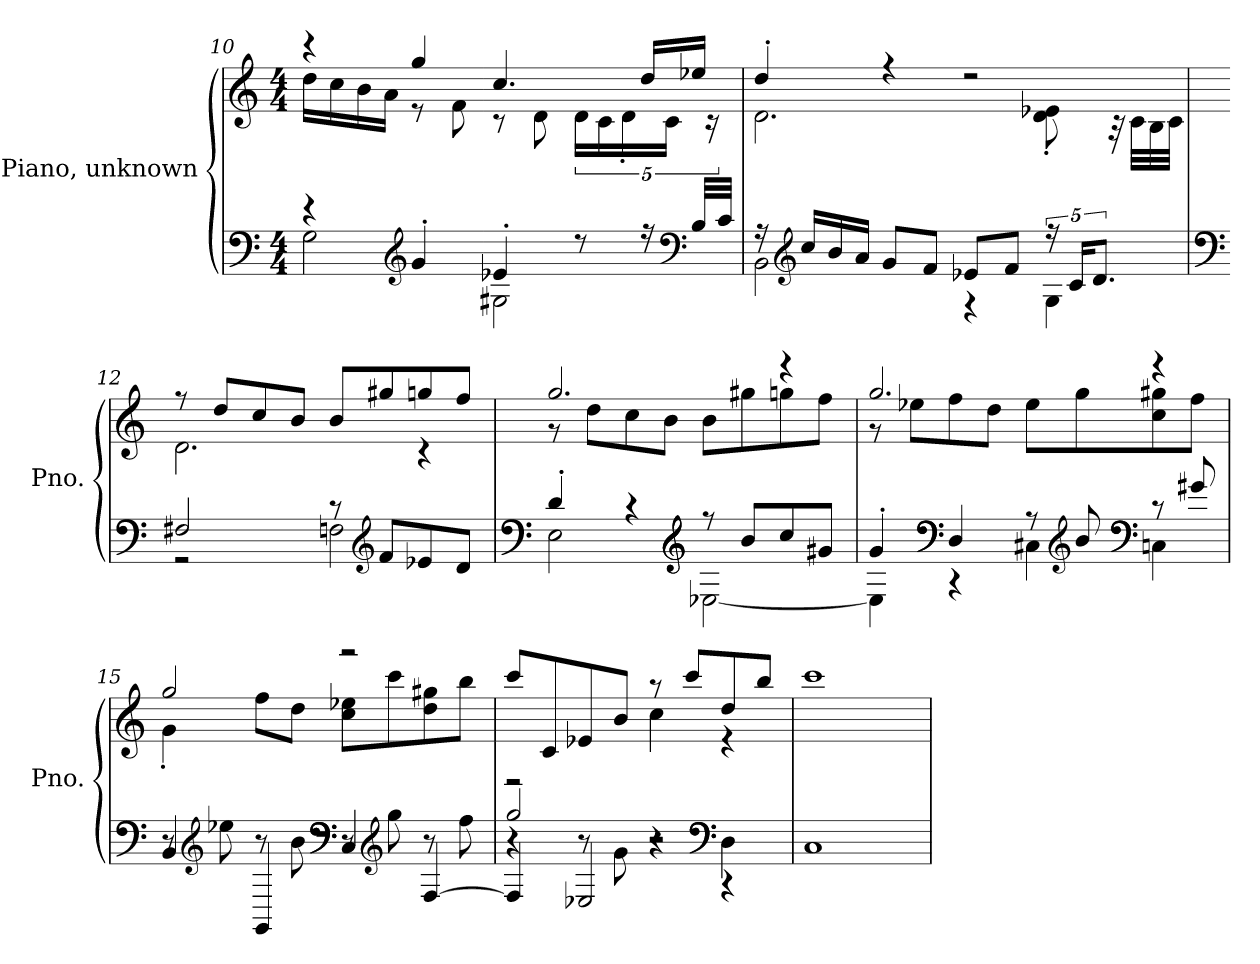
**kern	**kern
*part1	*part1
*staff2	*staff1
*I"Piano, unknown	*
*I'Pno.	*
*clefF4	*clefG2
*k[]	*k[]
*M4/4	*M4/4
=10	=10
*^	*^
4r	2G\	4r	16dd\LL
.	.	.	16cc\
.	.	.	16b\
.	.	.	16a\JJ
*clefG2	*	*	*
4g'/	.	4gg/	8r
.	.	.	8f\
4e-X'/	2G#X\	4.cc/	8r
.	.	.	8d\
8r	.	.	20d\LL
.	.	.	20c\
.	.	.	20d'\
16r	.	16dd/LL	.
.	.	.	20c\JJ
*clefF4	*	*	*
32B/LLL	.	16ee-X/JJ	.
.	.	.	20r
32c/JJJ	.	.	.
!!LO:LB:g=z	!!
=11	=11	=11	=11
16r	2BB\	4dd'/	2.d\
*clefG2	*	*	*
16cc/LL	.	.	.
16b/	.	.	.
16a/JJ	.	.	.
8g/L	.	4r	.
8f/J	.	.	.
8e-X/L	4r	2r	.
8f/J	.	.	.
20r	4G\	.	8d\' 8e-X\'
20c/KL	.	.	.
10.d/J	.	.	.
.	.	.	32r
.	.	.	32c\LLL
.	.	.	32B\
.	.	.	32c\JJJ
=12	=12	=12	=12
*clefF4	*	*	*
2F#X/	2r	8r	2.d\
.	.	8dd/L	.
.	.	8cc/	.
.	.	8b/J	.
8r	2Fn\	8b/L	.
*clefG2	*	*	*
8f/L	.	8gg#X/	.
8e-X/	.	8ggn/	4r
8d/J	.	8ff/J	.
=13	=13	=13	=13
*clefF4	*	*	*
4d'/	2E\	2.gg/	8r
.	.	.	8dd\L
4r	.	.	8cc\
.	.	.	8b\J
*clefG2	*	*	*
8r	[2E-X\	.	8b\L
8b/L	.	.	8gg#X\
8cc/	.	4r	8ggn\
8g#X/J	.	.	8ff\J
!!LO:LB:g=z	!!
=14	=14	=14	=14
4g'/	4E-\]	2.gg/	8r
.	.	.	8ee-X\L
*clefF4	*	*	*
4D/	4r	.	8ff\
.	.	.	8dd\J
8r	4C#X\	.	8ee-\L
*clefG2	*	*	*
8b/	.	.	8gg\
*clefF4	*	*	*
8r	4Cn\	4r	8cc\ 8gg#X\
8g#X/	.	.	8ff\J
=15	=15	=15	=15
*	*^	*	*
1r	8r	4BB/	2gg/	4g'\
*clefG2	*	*	*	*
.	8ee-X\	.	.	.
.	8r	4GG/	.	8ff\L
.	8b\	.	.	8dd\J
*clefF4	*	*	*	*
.	8r	4C/	2r	8cc\ 8ee-X\L
*clefG2	*	*	*	*
.	8gg\	.	.	8ccc\
.	8r	[4F/	.	8dd\ 8gg#X\
.	8ff\	.	.	8bb\J
=16	=16	=16	=16	=16
2gg/	4r	4F/]	8ccc/L	2r
.	.	.	8c/	.
.	8r	2E-X/	8e-X/	.
.	8g\	.	8b/J	.
2r	4r	.	8r	4cc\
.	.	.	8ccc/L	.
*clefF4	*	*	*	*
.	4D\	4r	8dd/	4r
.	.	.	8bb/J	.
*v	*v	*v	*	*
*	*v	*v
=17	=17
1C	1ccc
=	=
*-	*-
